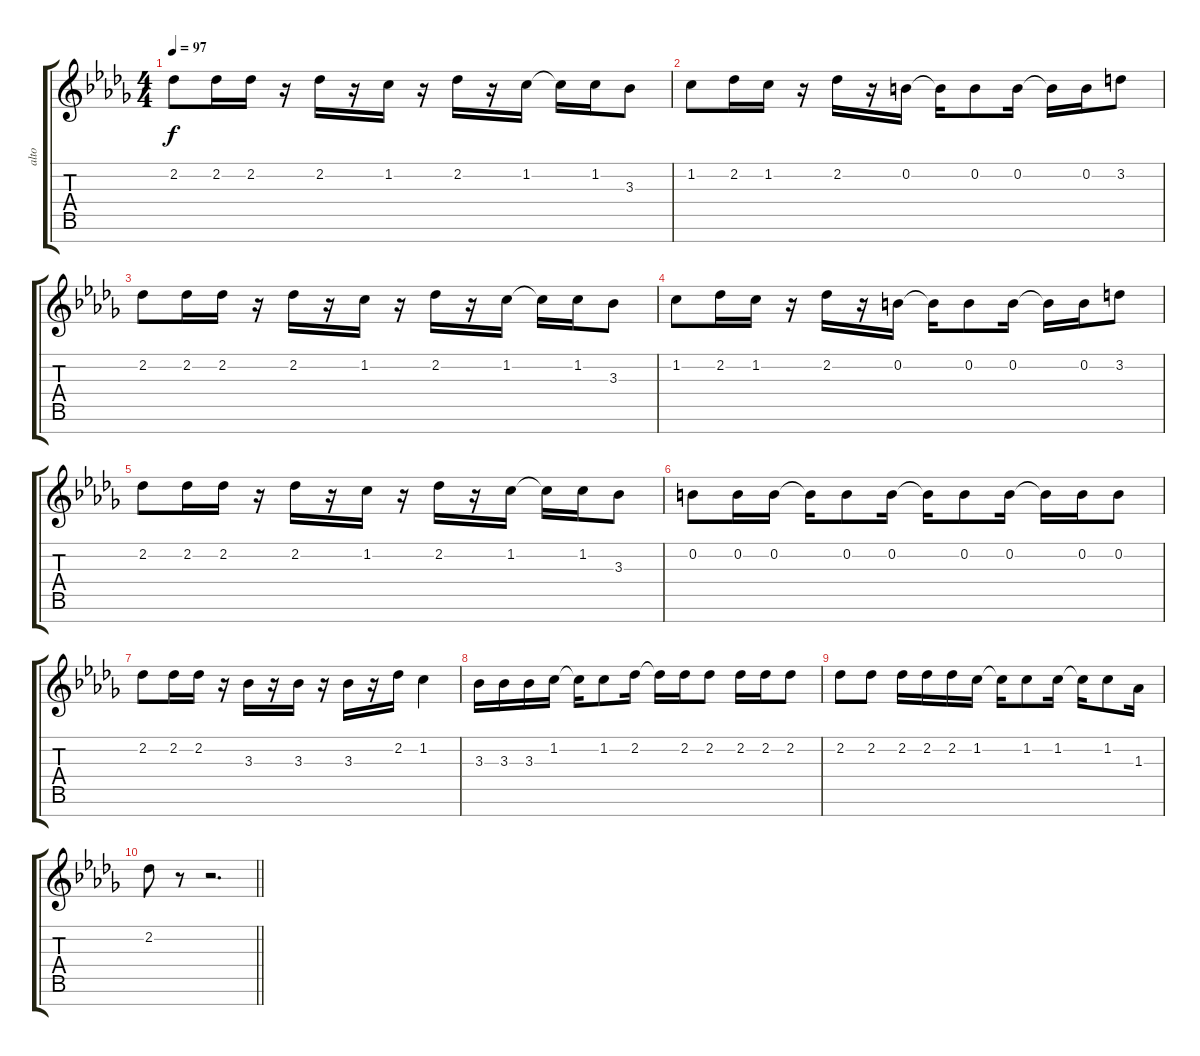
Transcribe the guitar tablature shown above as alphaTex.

\track ("alto" "alto") {instrument acousticguitarnylon}
\staff {score tabs}
\tuning (E4 B3 G3 D3 A2 E2 B1) {hide}
\ts (4 4)
\tempo 97
\clef g2
\ks db
2.2.8{dy f} 2.2.16 2.2.16 r.16 2.2.16 r.16 1.2.16 r.16 2.2.16 r.16 1.2.16 1.2{t}.16 1.2.16 3.3.8 |
1.2.8 2.2.16 1.2.16 r.16 2.2.16 r.16 0.2.16 0.2{t}.16 0.2.8 0.2.16 0.2{t}.16 0.2.16 3.2.8 |
2.2.8 2.2.16 2.2.16 r.16 2.2.16 r.16 1.2.16 r.16 2.2.16 r.16 1.2.16 1.2{t}.16 1.2.16 3.3.8 |
1.2.8 2.2.16 1.2.16 r.16 2.2.16 r.16 0.2.16 0.2{t}.16 0.2.8 0.2.16 0.2{t}.16 0.2.16 3.2.8 |
2.2.8 2.2.16 2.2.16 r.16 2.2.16 r.16 1.2.16 r.16 2.2.16 r.16 1.2.16 1.2{t}.16 1.2.16 3.3.8 |
0.2.8 0.2.16 0.2.16 0.2{t}.16 0.2.8 0.2.16 0.2{t}.16 0.2.8 0.2.16 0.2{t}.16 0.2.16 0.2.8 |
2.2.8 2.2.16 2.2.16 r.16 3.3.16 r.16 3.3.16 r.16 3.3.16 r.16 2.2.16 1.2.4 |
3.3.16 3.3.16 3.3.16 1.2.16 1.2{t}.16 1.2.8 2.2.16 2.2{t}.16 2.2.16 2.2.8 2.2.16 2.2.16 2.2.8 |
2.2.8 2.2.8 2.2.16 2.2.16 2.2.16 1.2.16 1.2{t}.16 1.2.8 1.2.16 1.2{t}.16 1.2.8 1.3.16 |
\barLineRight lightlight
2.2.8 r.8 r.2{d}
